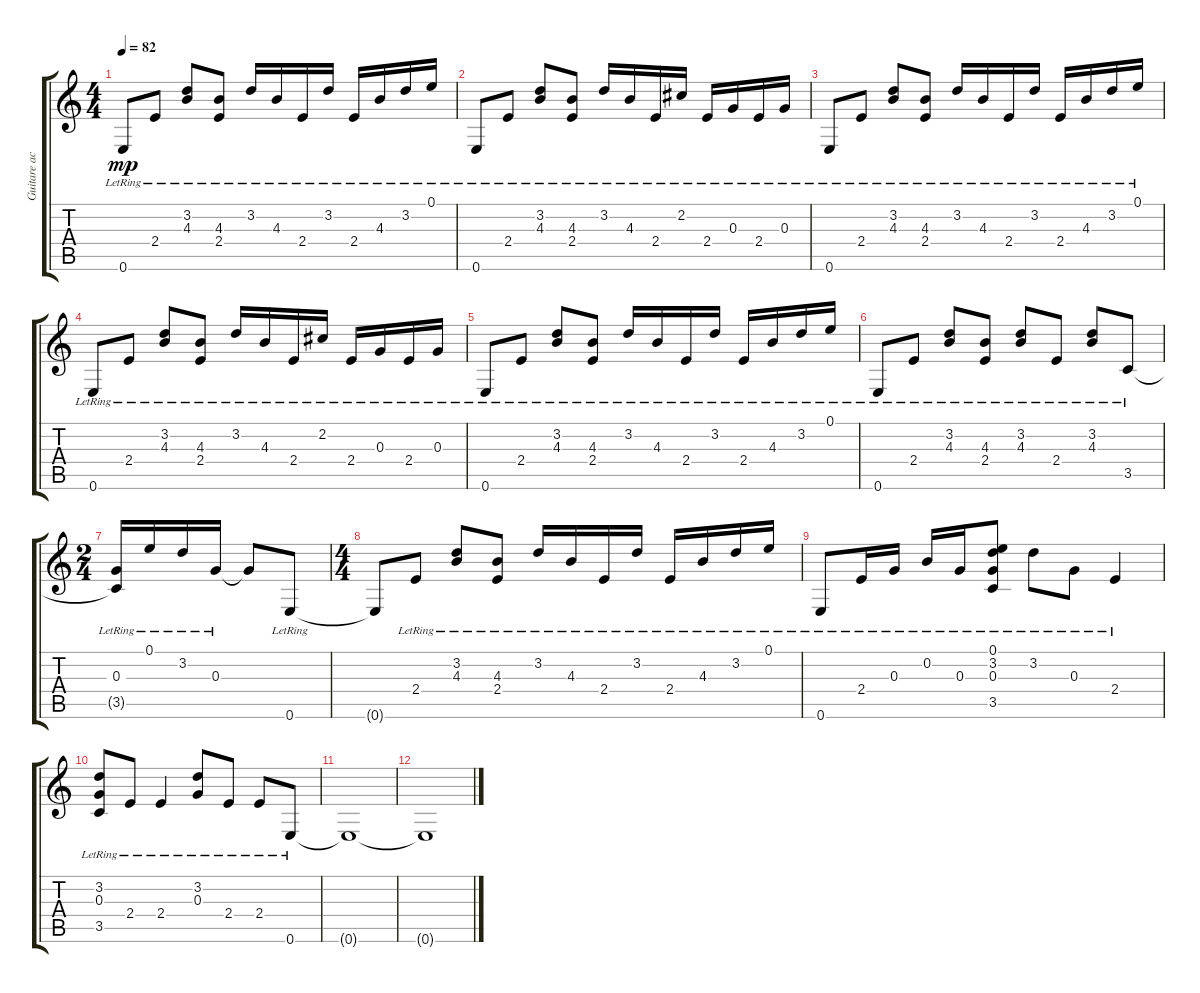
\track ("Guitare acoustique" "Guitare ac") {instrument acousticguitarnylon}
\staff {score tabs}
\tuning (E4 B3 G3 D3 A2 E2) {hide}
\ts (4 4)
\tempo 82
\clef g2
\ks c
0.6{lr}.8{dy mp} 2.4{lr}.8 (3.2{lr} 4.3{lr}).8 (4.3{lr} 2.4{lr}).8 3.2{lr}.16 4.3{lr}.16 2.4{lr}.16 3.2{lr}.16 2.4{lr}.16 4.3{lr}.16 3.2{lr}.16 0.1{lr}.16 |
0.6{lr}.8 2.4{lr}.8 (3.2{lr} 4.3{lr}).8 (4.3{lr} 2.4{lr}).8 3.2{lr}.16 4.3{lr}.16 2.4{lr}.16 2.2{lr}.16 2.4{lr}.16 0.3{lr}.16 2.4{lr}.16 0.3{lr}.16 |
0.6{lr}.8 2.4{lr}.8 (3.2{lr} 4.3{lr}).8 (4.3{lr} 2.4{lr}).8 3.2{lr}.16 4.3{lr}.16 2.4{lr}.16 3.2{lr}.16 2.4{lr}.16 4.3{lr}.16 3.2{lr}.16 0.1{lr}.16 |
0.6{lr}.8 2.4{lr}.8 (3.2{lr} 4.3{lr}).8 (4.3{lr} 2.4{lr}).8 3.2{lr}.16 4.3{lr}.16 2.4{lr}.16 2.2{lr}.16 2.4{lr}.16 0.3{lr}.16 2.4{lr}.16 0.3{lr}.16 |
0.6{lr}.8 2.4{lr}.8 (3.2{lr} 4.3{lr}).8 (4.3{lr} 2.4{lr}).8 3.2{lr}.16 4.3{lr}.16 2.4{lr}.16 3.2{lr}.16 2.4{lr}.16 4.3{lr}.16 3.2{lr}.16 0.1{lr}.16 |
0.6{lr}.8 2.4{lr}.8 (3.2{lr} 4.3{lr}).8 (4.3{lr} 2.4{lr}).8 (3.2{lr} 4.3{lr}).8 2.4{lr}.8 (3.2{lr} 4.3{lr}).8 3.5{lr}.8 |
\ts (2 4)
(0.3{lr} 3.5{t}).16 0.1{lr}.16 3.2{lr}.16 0.3{lr}.16 0.3{t}.8 0.6{lr}.8 |
\ts (4 4)
0.6{t}.8 2.4{lr}.8 (3.2{lr} 4.3{lr}).8 (4.3{lr} 2.4{lr}).8 3.2{lr}.16 4.3{lr}.16 2.4{lr}.16 3.2{lr}.16 2.4{lr}.16 4.3{lr}.16 3.2{lr}.16 0.1{lr}.16 |
0.6{lr}.8 2.4{lr}.16 0.3{lr}.16 0.2{lr}.16 0.3{lr}.16 (0.1{lr} 3.2{lr} 0.3{lr} 3.5{lr}).8 3.2{lr}.8 0.3{lr}.8 2.4{lr}.4 |
(3.2{lr} 0.3{lr} 3.5{lr}).8 2.4{lr}.8 2.4{lr}.4 (3.2{lr} 0.3{lr}).8 2.4{lr}.8 2.4{lr}.8 0.6{lr}.8 |
0.6{t}.1 |
0.6{t}.1
